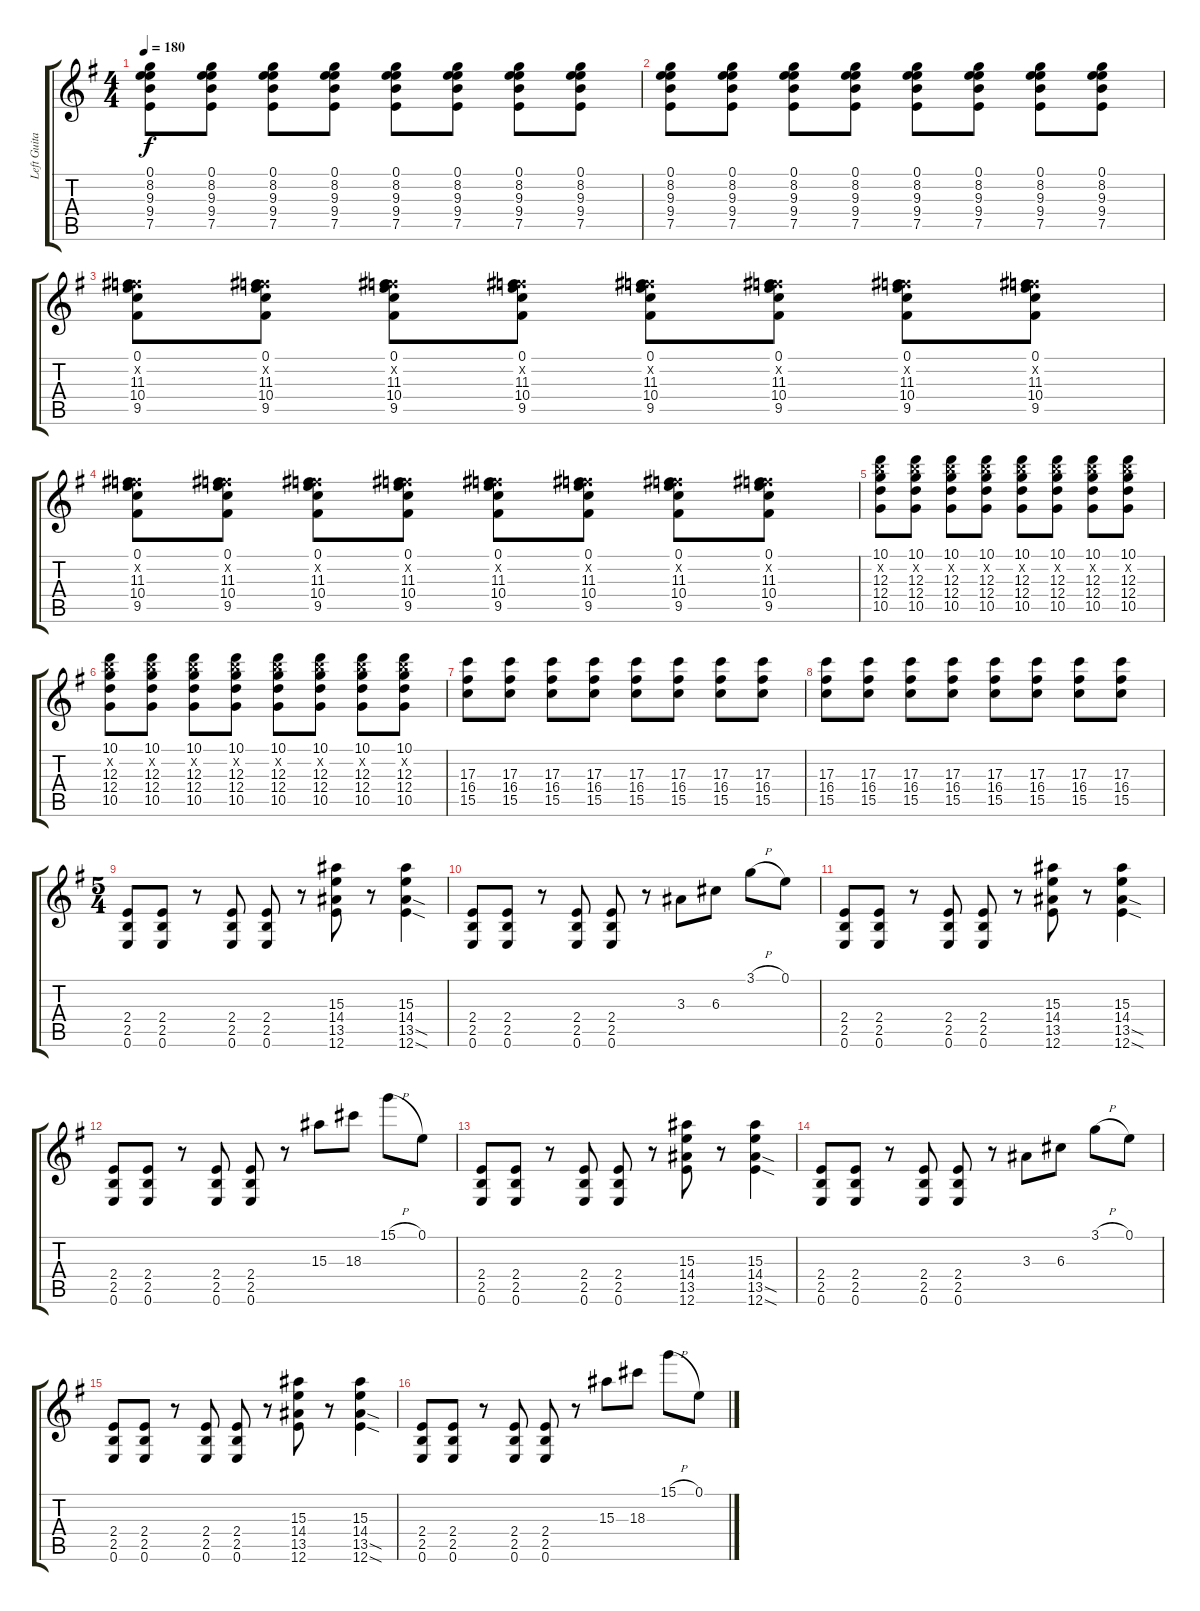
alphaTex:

\track ("Left Guitar" "Left Guita") {instrument distortionguitar}
\staff {score tabs}
\tuning (E4 B3 G3 D3 A2 E2) {hide}
\ts (4 4)
\tempo 180
\clef g2
\ks g
(0.1 8.2 9.3 9.4 7.5).8{dy f} (0.1 8.2 9.3 9.4 7.5).8 (0.1 8.2 9.3 9.4 7.5).8 (0.1 8.2 9.3 9.4 7.5).8 (0.1 8.2 9.3 9.4 7.5).8 (0.1 8.2 9.3 9.4 7.5).8 (0.1 8.2 9.3 9.4 7.5).8 (0.1 8.2 9.3 9.4 7.5).8 |
(0.1 8.2 9.3 9.4 7.5).8 (0.1 8.2 9.3 9.4 7.5).8 (0.1 8.2 9.3 9.4 7.5).8 (0.1 8.2 9.3 9.4 7.5).8 (0.1 8.2 9.3 9.4 7.5).8 (0.1 8.2 9.3 9.4 7.5).8 (0.1 8.2 9.3 9.4 7.5).8 (0.1 8.2 9.3 9.4 7.5).8 |
(0.1 6.2{x} 11.3 10.4 9.5).8 (0.1 6.2{x} 11.3 10.4 9.5).8 (0.1 6.2{x} 11.3 10.4 9.5).8 (0.1 6.2{x} 11.3 10.4 9.5).8 (0.1 6.2{x} 11.3 10.4 9.5).8 (0.1 6.2{x} 11.3 10.4 9.5).8 (0.1 6.2{x} 11.3 10.4 9.5).8 (0.1 6.2{x} 11.3 10.4 9.5).8 |
(0.1 6.2{x} 11.3 10.4 9.5).8 (0.1 6.2{x} 11.3 10.4 9.5).8 (0.1 6.2{x} 11.3 10.4 9.5).8 (0.1 6.2{x} 11.3 10.4 9.5).8 (0.1 6.2{x} 11.3 10.4 9.5).8 (0.1 6.2{x} 11.3 10.4 9.5).8 (0.1 6.2{x} 11.3 10.4 9.5).8 (0.1 6.2{x} 11.3 10.4 9.5).8 |
(10.1 12.2{x} 12.3 12.4 10.5).8 (10.1 12.2{x} 12.3 12.4 10.5).8 (10.1 12.2{x} 12.3 12.4 10.5).8 (10.1 12.2{x} 12.3 12.4 10.5).8 (10.1 12.2{x} 12.3 12.4 10.5).8 (10.1 12.2{x} 12.3 12.4 10.5).8 (10.1 12.2{x} 12.3 12.4 10.5).8 (10.1 12.2{x} 12.3 12.4 10.5).8 |
(10.1 12.2{x} 12.3 12.4 10.5).8 (10.1 12.2{x} 12.3 12.4 10.5).8 (10.1 12.2{x} 12.3 12.4 10.5).8 (10.1 12.2{x} 12.3 12.4 10.5).8 (10.1 12.2{x} 12.3 12.4 10.5).8 (10.1 12.2{x} 12.3 12.4 10.5).8 (10.1 12.2{x} 12.3 12.4 10.5).8 (10.1 12.2{x} 12.3 12.4 10.5).8 |
(17.3 16.4 15.5).8 (17.3 16.4 15.5).8 (17.3 16.4 15.5).8 (17.3 16.4 15.5).8 (17.3 16.4 15.5).8 (17.3 16.4 15.5).8 (17.3 16.4 15.5).8 (17.3 16.4 15.5).8 |
(17.3 16.4 15.5).8 (17.3 16.4 15.5).8 (17.3 16.4 15.5).8 (17.3 16.4 15.5).8 (17.3 16.4 15.5).8 (17.3 16.4 15.5).8 (17.3 16.4 15.5).8 (17.3 16.4 15.5).8 |
\ts (5 4)
(2.4 2.5 0.6).8 (2.4 2.5 0.6).8 r.8 (2.4 2.5 0.6).8 (2.4 2.5 0.6).8 r.8 (15.3 14.4 13.5 12.6).8 r.8 (15.3 14.4 13.5{sod} 12.6{sod}).4 |
(2.4 2.5 0.6).8 (2.4 2.5 0.6).8 r.8 (2.4 2.5 0.6).8 (2.4 2.5 0.6).8 r.8 3.3.8 6.3.8 3.1{h}.8 0.1.8 |
(2.4 2.5 0.6).8 (2.4 2.5 0.6).8 r.8 (2.4 2.5 0.6).8 (2.4 2.5 0.6).8 r.8 (15.3 14.4 13.5 12.6).8 r.8 (15.3 14.4 13.5{sod} 12.6{sod}).4 |
(2.4 2.5 0.6).8 (2.4 2.5 0.6).8 r.8 (2.4 2.5 0.6).8 (2.4 2.5 0.6).8 r.8 15.3.8 18.3.8 15.1{h}.8 0.1.8 |
(2.4 2.5 0.6).8 (2.4 2.5 0.6).8 r.8 (2.4 2.5 0.6).8 (2.4 2.5 0.6).8 r.8 (15.3 14.4 13.5 12.6).8 r.8 (15.3 14.4 13.5{sod} 12.6{sod}).4 |
(2.4 2.5 0.6).8 (2.4 2.5 0.6).8 r.8 (2.4 2.5 0.6).8 (2.4 2.5 0.6).8 r.8 3.3.8 6.3.8 3.1{h}.8 0.1.8 |
(2.4 2.5 0.6).8 (2.4 2.5 0.6).8 r.8 (2.4 2.5 0.6).8 (2.4 2.5 0.6).8 r.8 (15.3 14.4 13.5 12.6).8 r.8 (15.3 14.4 13.5{sod} 12.6{sod}).4 |
(2.4 2.5 0.6).8 (2.4 2.5 0.6).8 r.8 (2.4 2.5 0.6).8 (2.4 2.5 0.6).8 r.8 15.3.8 18.3.8 15.1{h}.8 0.1.8
